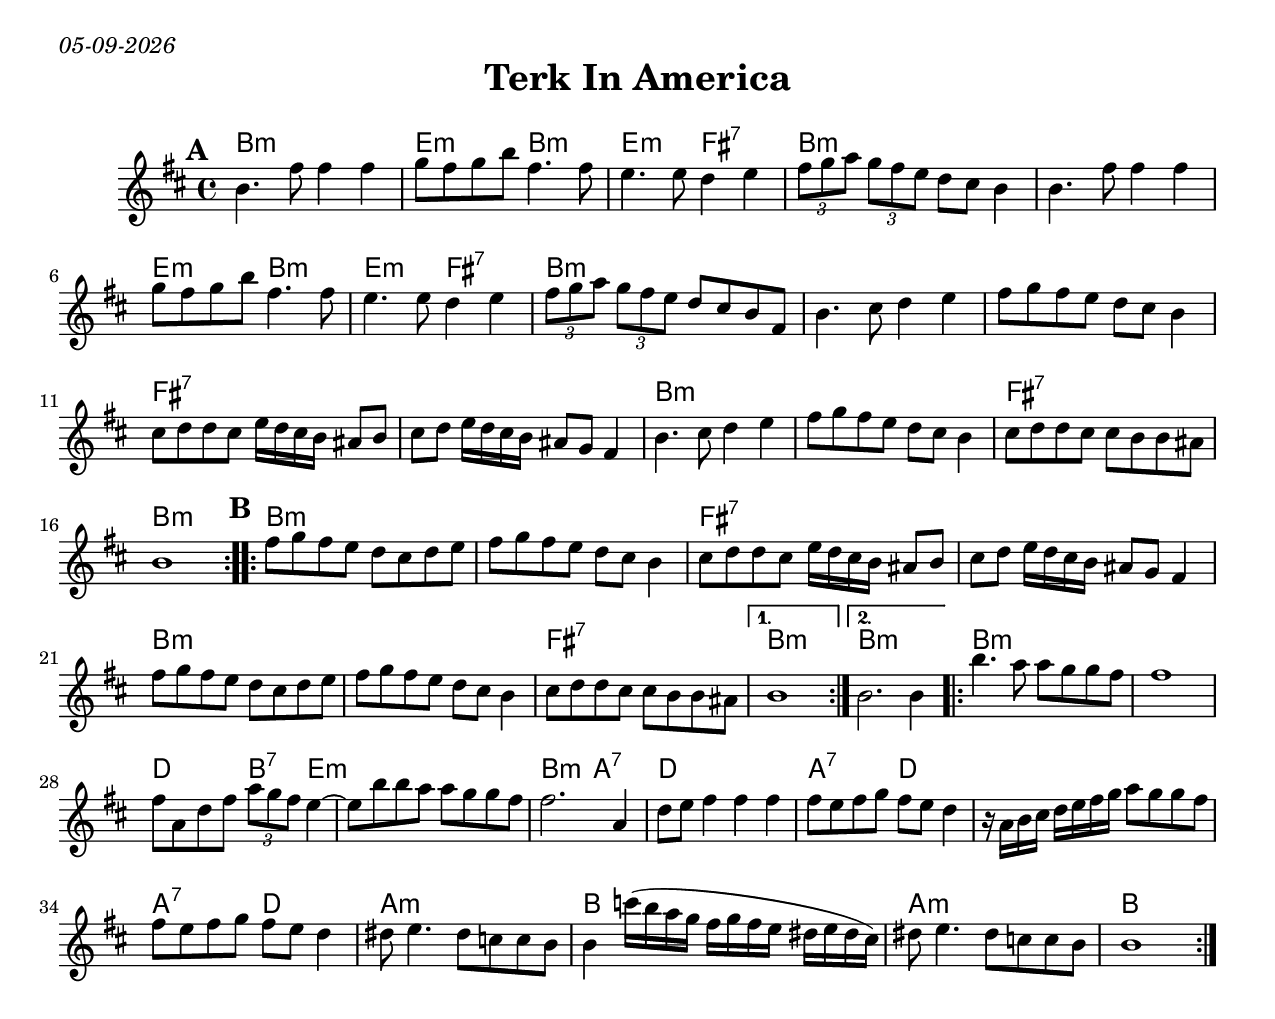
\version "2.20.0"
\include "english.ly"
\paper{
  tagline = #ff
  print-all-headers = ##t
  #(set-paper-size "letter")
}
date = #(strftime "%d-%m-%Y" (localtime (current-time)))

\markup{ \italic{ \date }  }

%\markup{ Got something to say? }

global = {
  \clef treble
  \key b \minor
  \time 4/4
  \set Score.markFormatter = #format-mark-box-alphabet
}

%#################################### Melody ########################
%melody =  \transpose c d \relative c' {  %transpose for clarinet
melody = \relative c'' {
  \global
  %\partial 4 g4    %lead in notes

  \repeat volta 2{
   \mark \default
   b4. fs'8 fs4 fs
   g8 fs g b fs4. fs8
   e4. e8 d4 e
   \times 2/3{fs8 g a} \times 2/3{g fs e} d cs b4

   b4. fs'8 fs4 fs
   g8 fs g b fs4. fs8
   e4. e8 d4 e
   \times 2/3{fs8 g a} \times 2/3{g fs e} d cs b fs

   b4. cs8 d4 e
   fs8 g fs e d cs b4
   cs8 d d cs e16 d cs b as8 b |
   cs8 d e16 d cs b as8 g fs4

   b4. cs8 d4 e
   fs8 g fs e d cs b4
   cs8 d d cs cs b b as
   b1
  }


  \repeat volta 2{
   \mark \default
   fs'8 g fs e d cs d e
   fs8 g fs e d cs b4
   cs8 d d cs e16 d cs b as8 b

   cs8 d e16 d cs b as8 g fs4|
   fs'8 g fs e d cs d e|
   fs8 g fs e d cs b4|
   cs8 d d cs cs b b as
  }
   \alternative {
     {b1 }
     {b2. b4 }
   }

  \repeat volta 2{
  b'4. a8 a g g fs
  fs1
  fs8 a, d fs \times 2/3{a g fs} e4~
  e8 b' b a a g g fs

  fs2. a,4
  d8 e fs4 fs fs|
  fs8 e fs g fs e d4
  r16 a b cs  d e fs g a8 g g fs

  fs8 e fs g fs e d4
  ds8 e4. ds8 c c b
  b4 c'16( b a g fs g fs e ds e ds cs)
  ds8 e4. ds8 c c b
  b1
  }
}
%################################# Lyrics #####################
%\addlyrics{ \set stanza = #"1. " }
%################################# Chords #######################
harmonies = \chordmode {
  b1:m
  e2:m
  b2:m
  e2:m fs2:7
  b1*2:m
  e2:m b2:m
  e2:m fs2:7
  b1*3:m
  fs1*2:7
  b1*2:m
  fs1:7
  b1:m
  %b
  b1*2:m
  fs1*2:7
  b1*2:m
  fs1:7
  b1:m
  b1:m
  %
  b1*2:m
  d2 b4:7 e4*5:m
  b2:m a2:7
  d1
  a2:7 d2*3

  a2:7 d2
  a1:m
  b1
  a1:m
  b1

}

\score {
  % transpose score below
  %\transpose c d
  <<
    \new ChordNames {
      \set chordChanges = ##f
      \harmonies
    }
    \new Staff   \melody
  >>
  \header{
    title= "Terk In America"
    subtitle=""
    composer= ""
    instrument =""
    arranger= ""
  }
  \layout{indent = 1.0\cm}
  \midi {
    \tempo 4 = 120

    % \midi { }
  }
}
%{
% more verses:
\markup{}
\markup {
  \font-size #2
  \fill-line {
    \hspace #0.1 % distance from left margin
    \column {
      \line { "1."
	\column {
	  ""
	}
      }
      \hspace #0.2 % vertical distance between verses
      \line { "2."
	\column {
	 ""
	}
      }
    }
    \hspace #0.1  % horiz. distance between columns
    \column {
      \line { "3."
	\column {
	  ""
	}
      }
      \hspace #0.2 % distance between verses
      \line { "4."
	\column {
	 ""
	}
      }
    }
    \hspace #0.1 % distance to right margin
  }
}

%}
